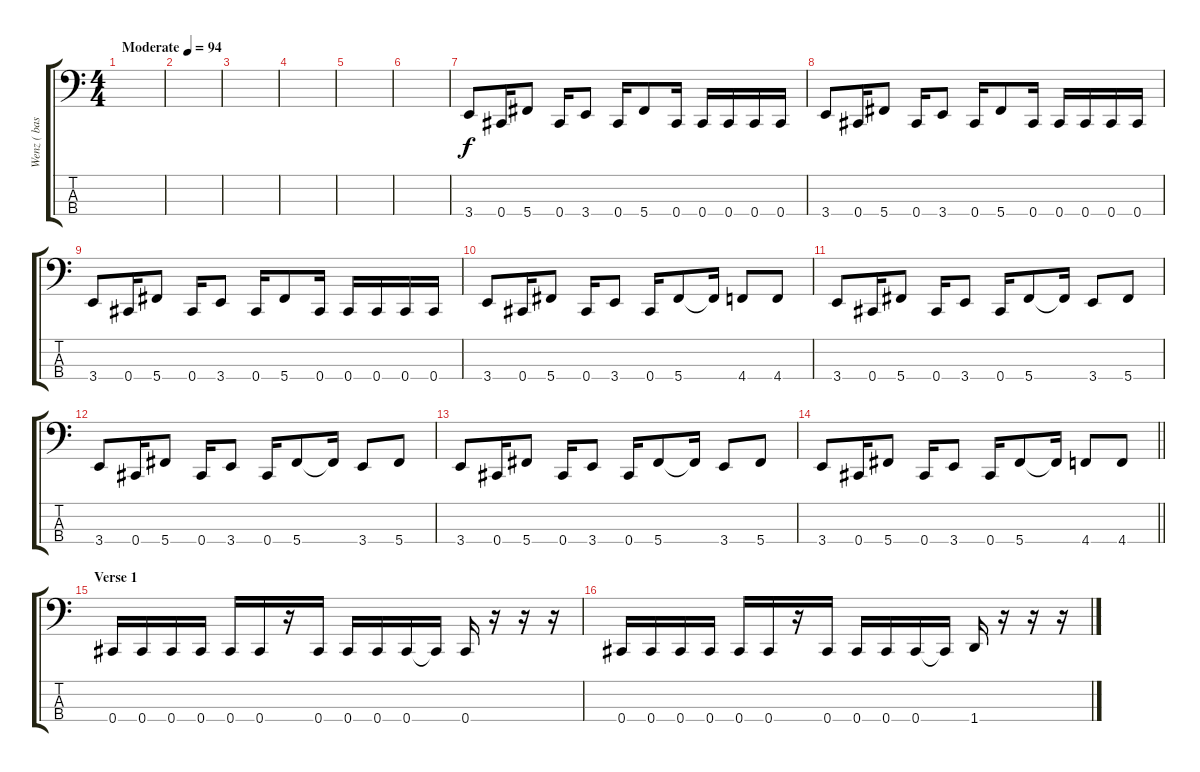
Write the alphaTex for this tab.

\track ("Wenz ( bass )" "Wenz ( bas") {instrument electricbasspick}
\staff {score tabs}
\tuning (Gb2 Db2 Ab1 Db1) {hide}
\ts (4 4)
\tempo (94 "Moderate")
\clef f4
\ks c
|
|
|
|
|
|
3.4.8 0.4.16 5.4.8 0.4.16 3.4.8 0.4.16 5.4.8 0.4.16 0.4.16 0.4.16 0.4.16 0.4.16 |
3.4.8 0.4.16 5.4.8 0.4.16 3.4.8 0.4.16 5.4.8 0.4.16 0.4.16 0.4.16 0.4.16 0.4.16 |
3.4.8 0.4.16 5.4.8 0.4.16 3.4.8 0.4.16 5.4.8 0.4.16 0.4.16 0.4.16 0.4.16 0.4.16 |
3.4.8 0.4.16 5.4.8 0.4.16 3.4.8 0.4.16 5.4.8 5.4{t}.16 4.4.8 4.4.8 |
3.4.8 0.4.16 5.4.8 0.4.16 3.4.8 0.4.16 5.4.8 5.4{t}.16 3.4.8 5.4.8 |
3.4.8 0.4.16 5.4.8 0.4.16 3.4.8 0.4.16 5.4.8 5.4{t}.16 3.4.8 5.4.8 |
3.4.8 0.4.16 5.4.8 0.4.16 3.4.8 0.4.16 5.4.8 5.4{t}.16 3.4.8 5.4.8 |
\barLineRight lightlight
3.4.8 0.4.16 5.4.8 0.4.16 3.4.8 0.4.16 5.4.8 5.4{t}.16 4.4.8 4.4.8 |
\section ("" "Verse 1")
0.4.16 0.4.16 0.4.16 0.4.16 0.4.16 0.4.16 r.16 0.4.16 0.4.16 0.4.16 0.4.16 0.4{t}.16 0.4.16 r.16 r.16 r.16 |
0.4.16 0.4.16 0.4.16 0.4.16 0.4.16 0.4.16 r.16 0.4.16 0.4.16 0.4.16 0.4.16 0.4{t}.16 1.4.16 r.16 r.16 r.16
